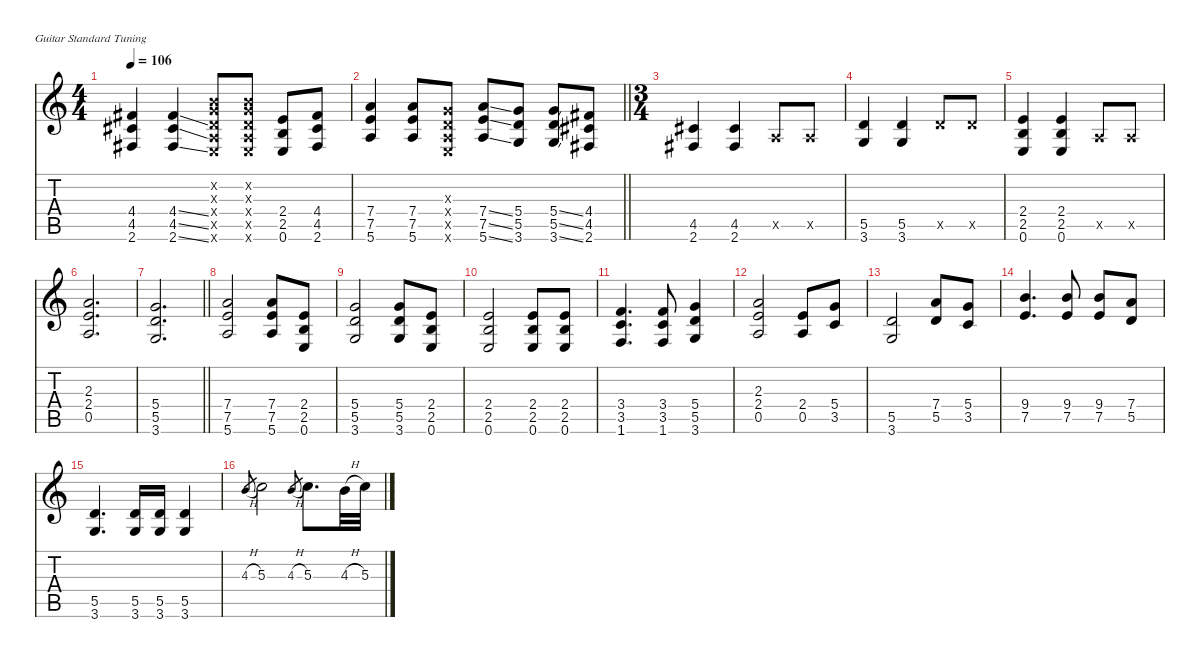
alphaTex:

\defaultSystemsLayout 4
\hideDynamics
\bracketExtendMode nobrackets
\singleTrackTrackNamePolicy hidden
\multiTrackTrackNamePolicy hidden
\otherSystemsTrackNameOrientation horizontal
\track ("Kirk Hammett" "dist.guit.") {defaultSystemsLayout 8 instrument distortionguitar}
\staff {score tabs}
\tuning (E4 B3 G3 D3 A2 E2)
\ts (4 4)
\tempo 106
\clef g2
\ks c
(4.4{acc #} 4.5{acc #} 2.6{acc #}).4{dy f beam Up} (4.4{ss acc #} 4.5{ss acc #} 2.6{ss acc #}).4{beam Up} (0.2{x} 0.3{x} 0.4{x} 0.5{x} 0.6{x}).8{beam Up} (0.2{x} 0.3{x} 0.4{x} 0.5{x} 0.6{x}).8{beam Up} (2.4 2.5 0.6).8{beam Up} (4.4{acc #} 4.5{acc #} 2.6{acc #}).8{beam Up} |
\barLineRight lightlight
(7.4 7.5 5.6).4{beam Up} (7.4 7.5 5.6).8{beam Up} (0.3{x} 0.4{x} 0.5{x} 0.6{x}).8{beam Up} (7.4{ss} 7.5{ss} 5.6{ss}).8{beam Up} (5.4 5.5 3.6).8{beam Up} (5.4{ss} 5.5{ss} 3.6{ss}).8{beam Up} (4.4{acc #} 4.5{acc #} 2.6{acc #}).8{beam Up} |
\ts (3 4)
\beaming (8 2 2 2)
(4.5{acc #} 2.6{acc #}).4{beam Up} (4.5{acc #} 2.6{acc #}).4{beam Up} 0.5{x}.8{beam Up} 0.5{x}.8{beam Up} |
(5.5 3.6).4{beam Up} (5.5 3.6).4{beam Up} 5.5{x}.8{beam Up} 5.5{x}.8{beam Up} |
(2.4 2.5 0.6).4{beam Up} (2.4 2.5 0.6).4{beam Up} 0.5{x}.8{beam Up} 0.5{x}.8{beam Up} |
(2.3 2.4 0.5).2{d beam Up} |
\barLineRight lightlight
(5.4 5.5 3.6).2{d beam Up} |
(7.4 7.5 5.6).2{beam Up} (7.4 7.5 5.6).8{beam Up} (2.4 2.5 0.6).8{beam Up} |
(5.4 5.5 3.6).2{beam Up} (5.4 5.5 3.6).8{beam Up} (2.4 2.5 0.6).8{beam Up} |
(2.4 2.5 0.6).2{beam Up} (2.4 2.5 0.6).8{beam Up} (2.4 2.5 0.6).8{beam Up} |
(3.4 3.5 1.6).4{d beam Up} (3.4 3.5 1.6).8{beam Up} (5.4 5.5 3.6).4{beam Up} |
(2.3 2.4 0.5).2{beam Up} (2.4 0.5).8{beam Up} (5.4 3.5).8{beam Up} |
(5.5 3.6).2{beam Up} (7.4 5.5).8{beam Up} (5.4 3.5).8{beam Up} |
(9.4 7.5).4{d beam Up} (9.4 7.5).8{beam Up} (9.4 7.5).8{beam Up} (7.4 5.5).8{beam Up} |
(5.5 3.6).4{d beam Up} (5.5 3.6).16{beam Up} (5.5 3.6).16{beam Up} (5.5 3.6).4{beam Up} |
4.3{h}.8{gr dy mf beam Up} 5.3.2{dy f beam Down} 4.3{h}.8{gr dy mp beam Up} 5.3.8{d dy f beam Down} 4.3{h}.32{beam Down} 5.3{h}.32{beam Down}
